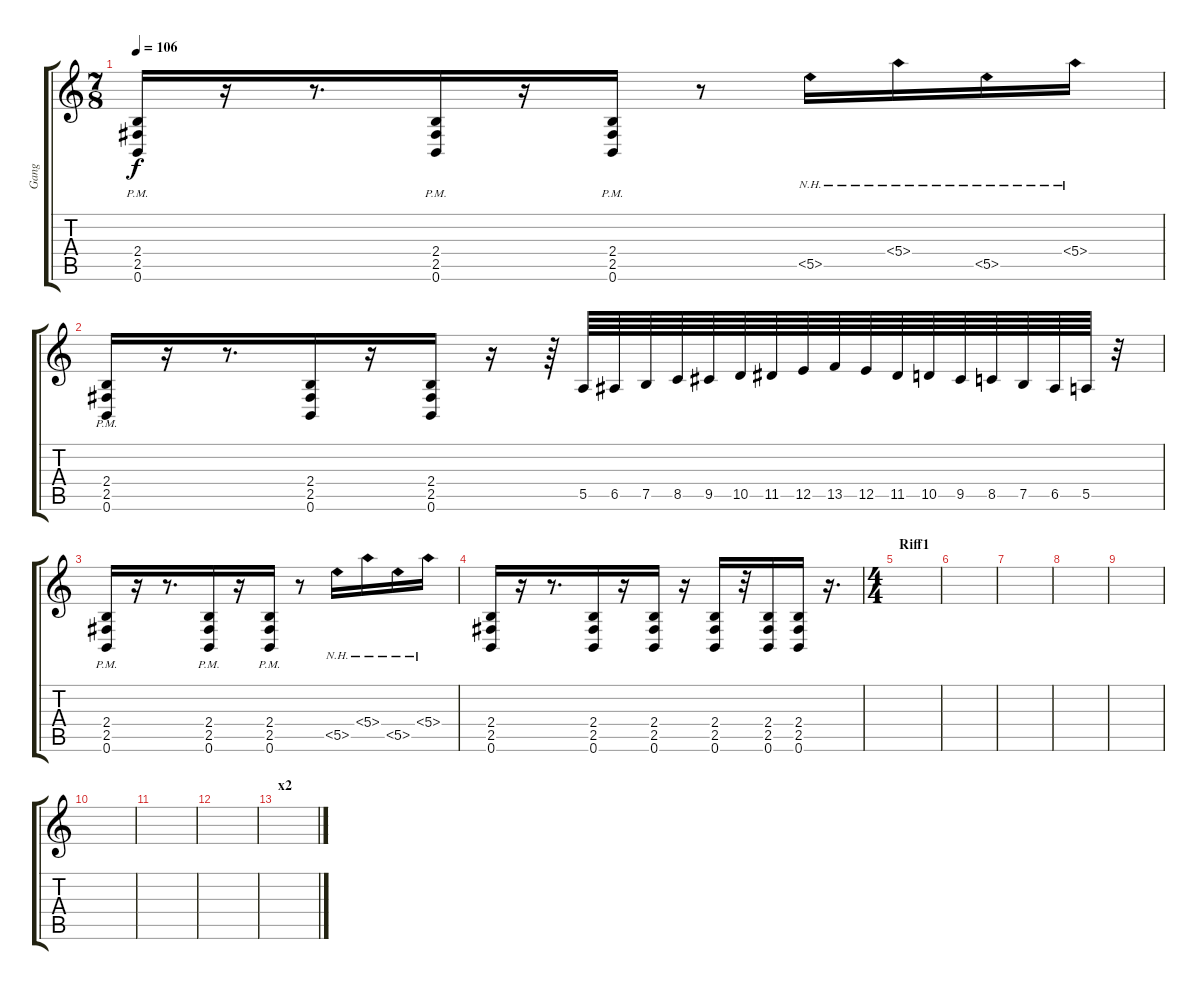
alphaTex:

\track ("Gang" "Gang") {instrument distortionguitar}
\staff {score tabs}
\tuning (B3 Gb3 D3 A2 E2 B1) {hide}
\ts (7 8)
\tempo 106
\clef g2
\ks c
(2.4 2.5{pm} 0.6).16{dy f} r.16 r.8{d} (2.4 2.5 0.6{pm}).16 r.16 (2.4 2.5{pm} 0.6).16 r.8 5.5{nh}.16 5.4{nh}.16 5.5{nh}.16 5.4{nh}.16 |
(2.4 2.5{pm} 0.6).16 r.16 r.8{d} (2.4 2.5 0.6).16 r.16 (2.4 2.5 0.6).16 r.16 r.64 5.5.64 6.5.64 7.5.64 8.5.64 9.5.64 10.5.64 11.5.64 12.5.64 13.5.64 12.5.64 11.5.64 10.5.64 9.5.64 8.5.64 7.5.64 6.5.64 5.5.64 r.32 |
(2.4 2.5{pm} 0.6).16 r.16 r.8{d} (2.4 2.5 0.6{pm}).16 r.16 (2.4 2.5{pm} 0.6).16 r.8 5.5{nh}.16 5.4{nh}.16 5.5{nh}.16 5.4{nh}.16 |
(2.4 2.5 0.6).16 r.16 r.8{d} (2.4 2.5 0.6).16 r.16 (2.4 2.5 0.6).16 r.16 (2.4 2.5 0.6).16 r.32 (2.4 2.5 0.6).16 (2.4 2.5 0.6).16 r.16{d} |
\ts (4 4)
\section ("" "Riff1")
|
|
|
|
|
|
|
|
\section ("" "x2")
